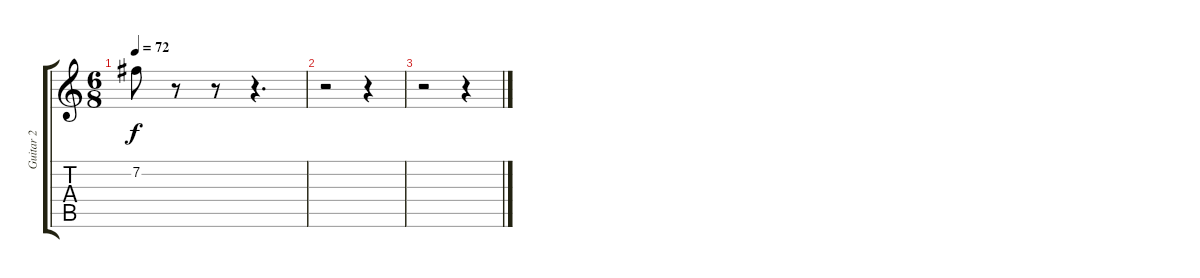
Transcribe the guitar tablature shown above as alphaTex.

\track ("Guitar 2" "Guitar 2") {instrument acousticguitarnylon}
\staff {score tabs}
\tuning (E4 B3 G3 D3 A2 D2) {hide}
\ts (6 8)
\tempo 72
\clef g2
\ks c
7.2.8{dy f} r.8 r.8 r.4{d} |
r.2 r.4 |
r.2 r.4
